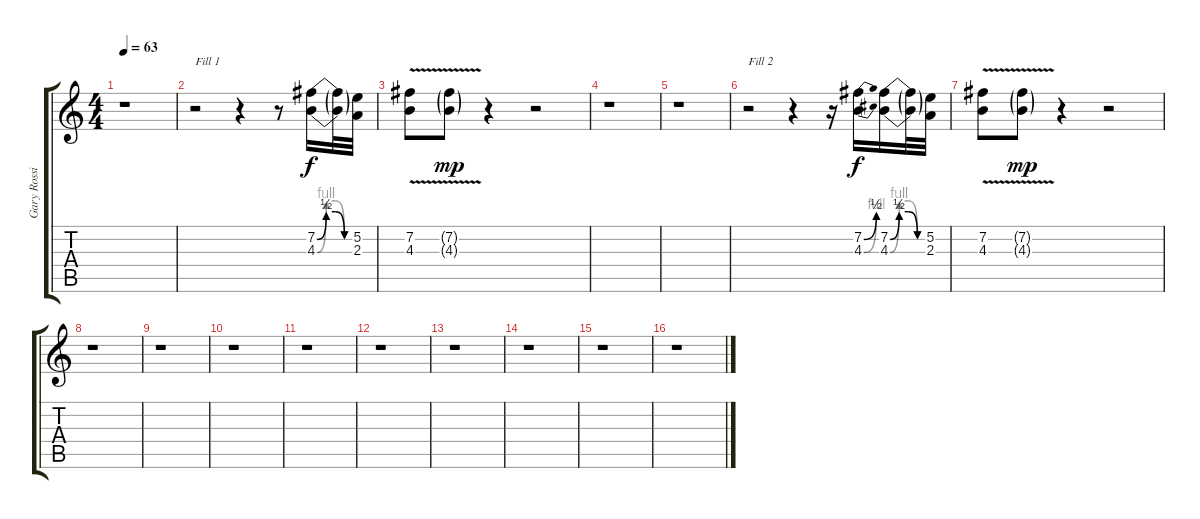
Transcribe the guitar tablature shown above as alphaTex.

\track ("Gary Rossington" "Gary Rossi") {instrument distortionguitar}
\staff {score tabs}
\tuning (E4 B3 G3 D3 A2 E2) {hide}
\ts (4 4)
\tempo 63
\clef g2
\ks c
r.1{dy f instrument distortionguitar} |
r.2{txt "Fill 1"} r.4 r.8 (7.2{be (custom 0 0 15 2 30 2 45 0 60 0)} 4.3{be (custom 0 0 15 4 30 4 45 0 60 0)}).16 (7.2{t} 4.3{t}).32 (5.2 2.3).32 |
(7.2{v} 4.3{v}).8 (7.2{v g} 4.3{v g}).8{dy mp} r.4 r.2 |
r.1 |
r.1 |
r.2{txt "Fill 2"} r.4 r.16 (7.2{be (bend 0 0 60 2)} 4.3{be (bend 0 0 60 4)}).16{dy f} (7.2{be (custom 0 0 15 2 30 2 45 0 60 0)} 4.3{be (custom 0 0 15 4 30 4 45 0 60 0)}).16 (7.2{t} 4.3{t}).32 (5.2 2.3).32 |
(7.2{v} 4.3{v}).8 (7.2{v g} 4.3{v g}).8{dy mp} r.4 r.2 |
r.1 |
r.1 |
r.1 |
r.1 |
r.1 |
r.1 |
r.1 |
r.1 |
r.1
